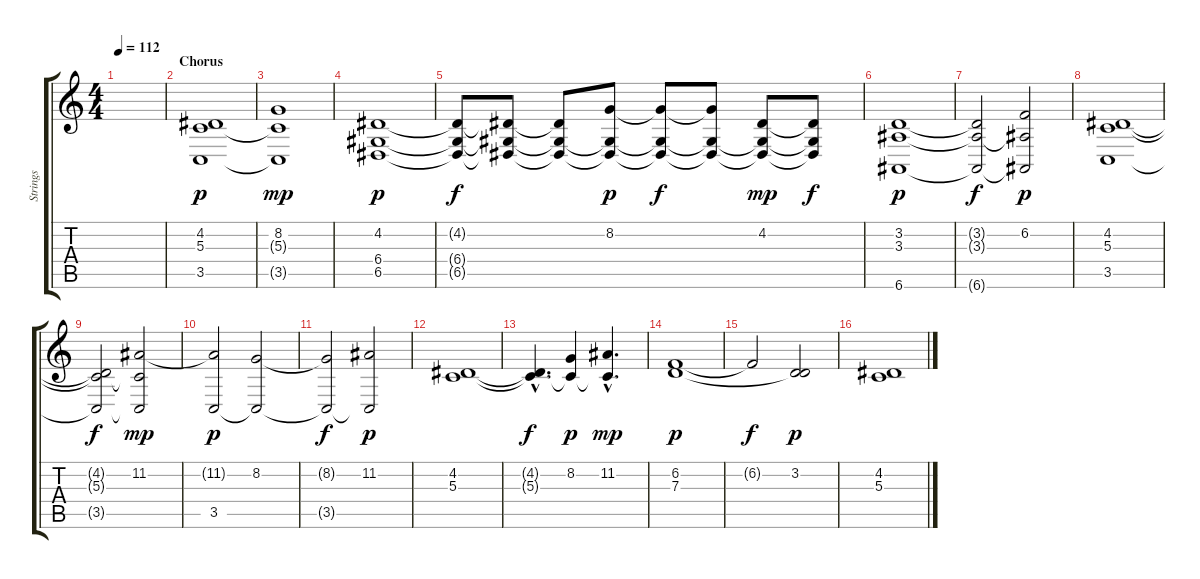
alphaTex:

\track ("Strings" "Strings") {instrument stringensemble1}
\staff {score tabs}
\tuning (E4 B3 G3 D3 A2 E2) {hide}
\ts (4 4)
\tempo 112
\clef g2
\ks c
|
\section ("" "Chorus")
(4.2 5.3 3.5).1{dy p volume 8} |
(8.2 5.3{t} 3.5{t}).1{dy mp} |
(4.2 6.4 6.5).1{dy p} |
(4.2{t} 6.4{t} 6.5{t}).8{dy f} (4.2{t} 6.4{t} 6.5{t}).8 (4.2{t} 6.4{t} 6.5{t}).8 (8.2 6.4{t} 6.5{t}).8{dy p} (8.2{t} 6.4{t} 6.5{t}).8{dy f} (8.2{t} 6.4{t} 6.5{t}).8 (4.2 6.4{t} 6.5{t}).8{dy mp} (4.2{t} 6.4{t} 6.5{t}).8{dy f} |
(3.2 3.3 6.6).1{dy p} |
(3.2{t} 3.3{t} 6.6{t}).2{dy f} (6.2 3.3{t} 6.6{t}).2{dy p} |
(4.2 5.3 3.5).1 |
(4.2{t} 5.3{t} 3.5{t}).2{dy f} (11.2 5.3{t} 3.5{t}).2{dy mp} |
(11.2{t} 3.5).2{dy p} (8.2 3.5{t}).2 |
(8.2{t} 3.5{t}).2{dy f} (11.2 3.5{t}).2{dy p} |
(4.2 5.3).1 |
(4.2{hac t} 5.3{hac t}).4{d dy f} (8.2 5.3{t}).4{dy p} (11.2{hac} 5.3{hac t}).4{d dy mp} |
(6.2 7.3).1{dy p} |
6.2{t}.2{dy f} (3.2 7.3{t}).2{dy p} |
(4.2 5.3).1
